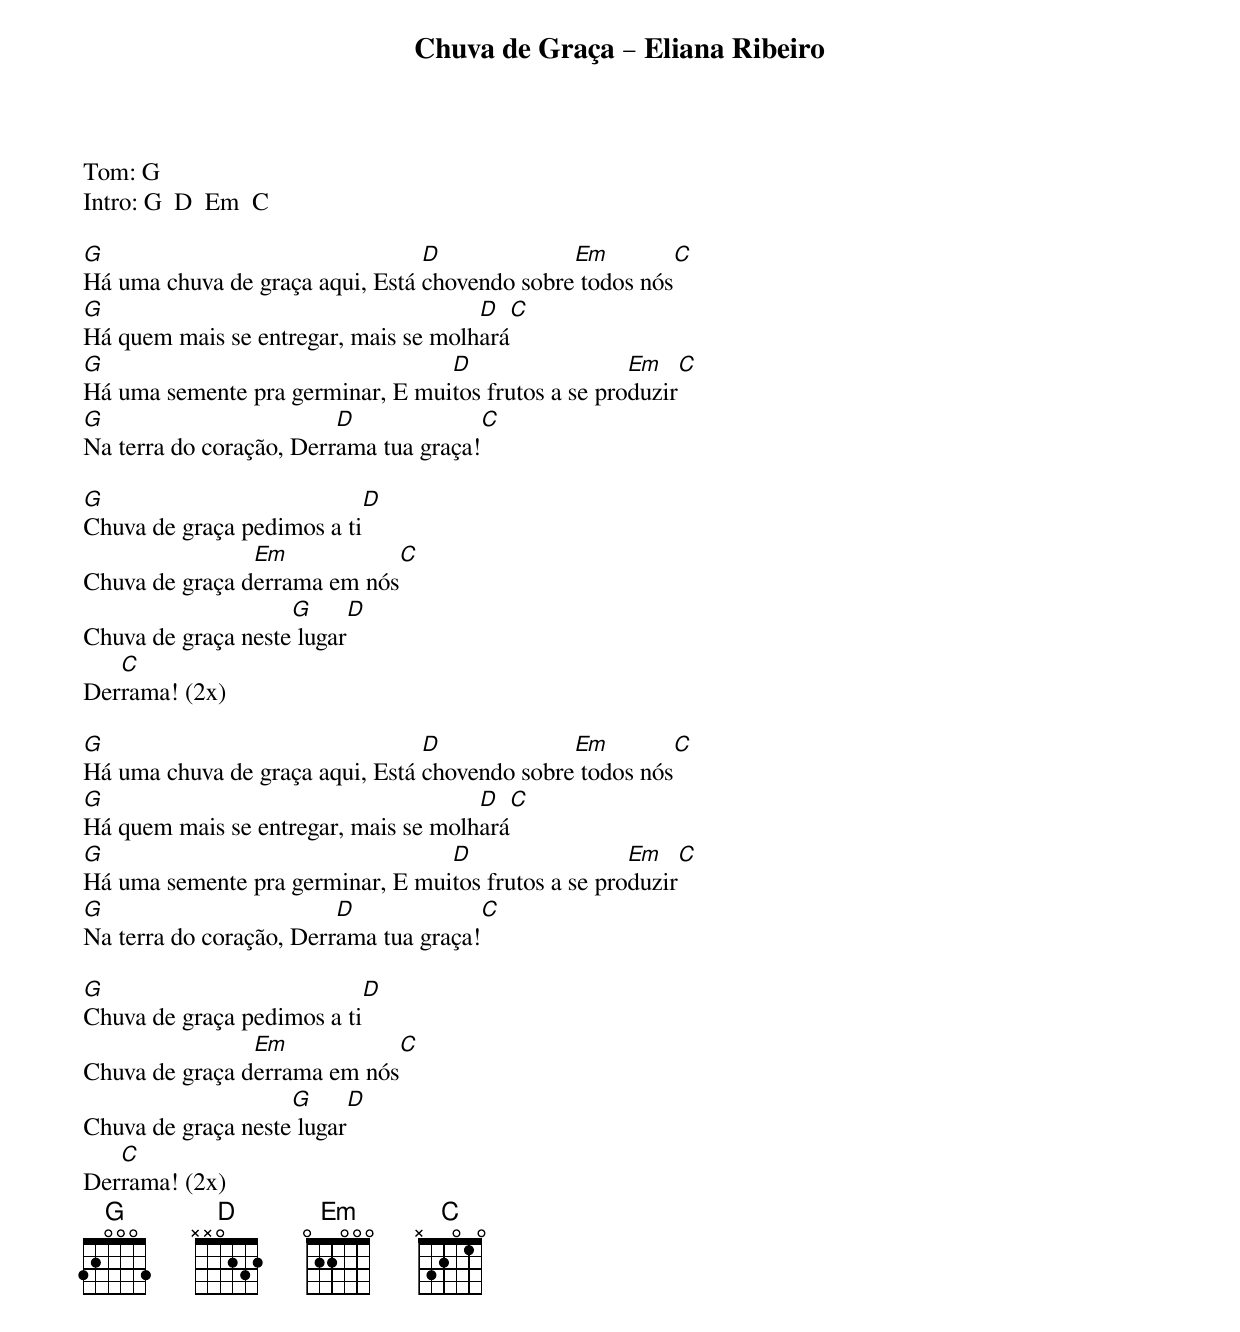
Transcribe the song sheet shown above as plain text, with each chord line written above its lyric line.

Chuva de Graça – Eliana Ribeiro
Tom: G
Intro: G  D  Em  C

G                                D             Em                           C
Há uma chuva de graça aqui, Está chovendo sobre todos nós
G                                     D                           C
Há quem mais se entregar, mais se molhará
G                                 D                  Em                                C
Há uma semente pra germinar, E muitos frutos a se produzir
G                        D                               C
Na terra do coração, Derrama tua graça!

G                                          D
Chuva de graça pedimos a ti
                Em                           C
Chuva de graça derrama em nós
                    G                    D
Chuva de graça neste lugar
   C
Derrama! (2x)

G                                D             Em                           C
Há uma chuva de graça aqui, Está chovendo sobre todos nós
G                                     D                           C
Há quem mais se entregar, mais se molhará
G                                 D                  Em                                C
Há uma semente pra germinar, E muitos frutos a se produzir
G                        D                               C
Na terra do coração, Derrama tua graça!

G                                          D
Chuva de graça pedimos a ti
                Em                           C
Chuva de graça derrama em nós
                    G                    D
Chuva de graça neste lugar
   C
Derrama! (2x)
